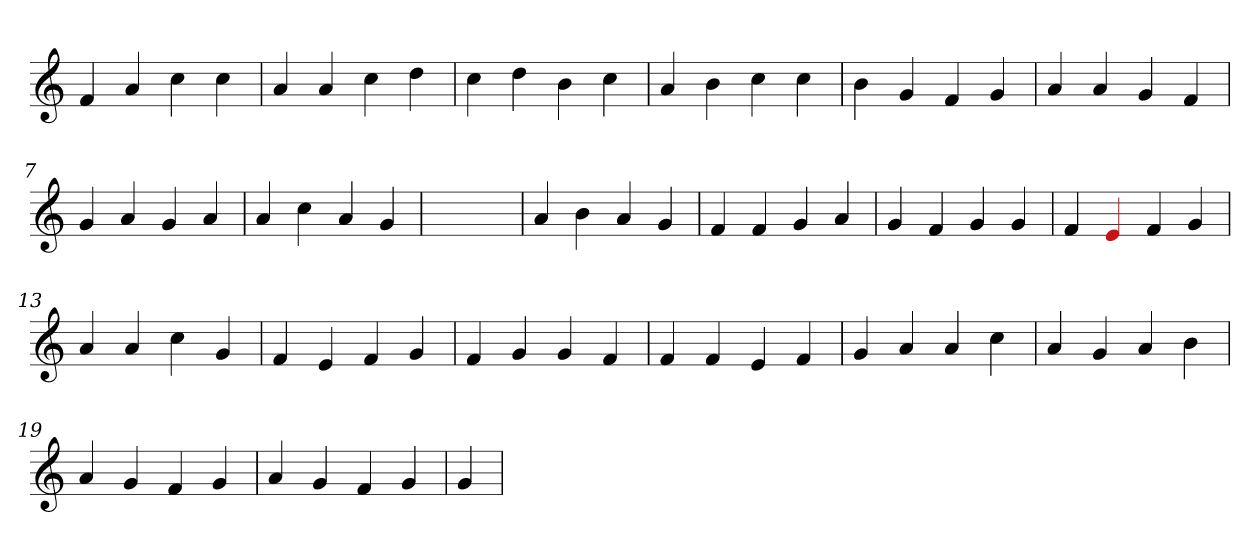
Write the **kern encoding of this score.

**kern
*part1
*staff1
*clefG2
=1
4f
4a
4cc
4cc
=2
4a
4a
4cc
4dd
=3
4cc
4dd
4b
4cc
=4
4a
4b
4cc
4cc
=5
4b
4g
4f
4g
=6
4a
4a
4g
4f
=7
4g
4a
4g
4a
=8
4a
4cc
4a
4g
=9
1ryy
=9
4a
4b
4a
4g
=10
4f
4f
4g
4a
=11
4g
4f
4g
4g
=12
4f
4Re
4f
4g
=13
4a
4a
4cc
4g
=14
4f
4e
4f
4g
=15
4f
4g
4g
4f
=16
4f
4f
4e
4f
=17
4g
4a
4a
4cc
=18
4a
4g
4a
4b
=19
4a
4g
4f
4g
=20
4a
4g
4f
4g
=21
4g
=
*-
